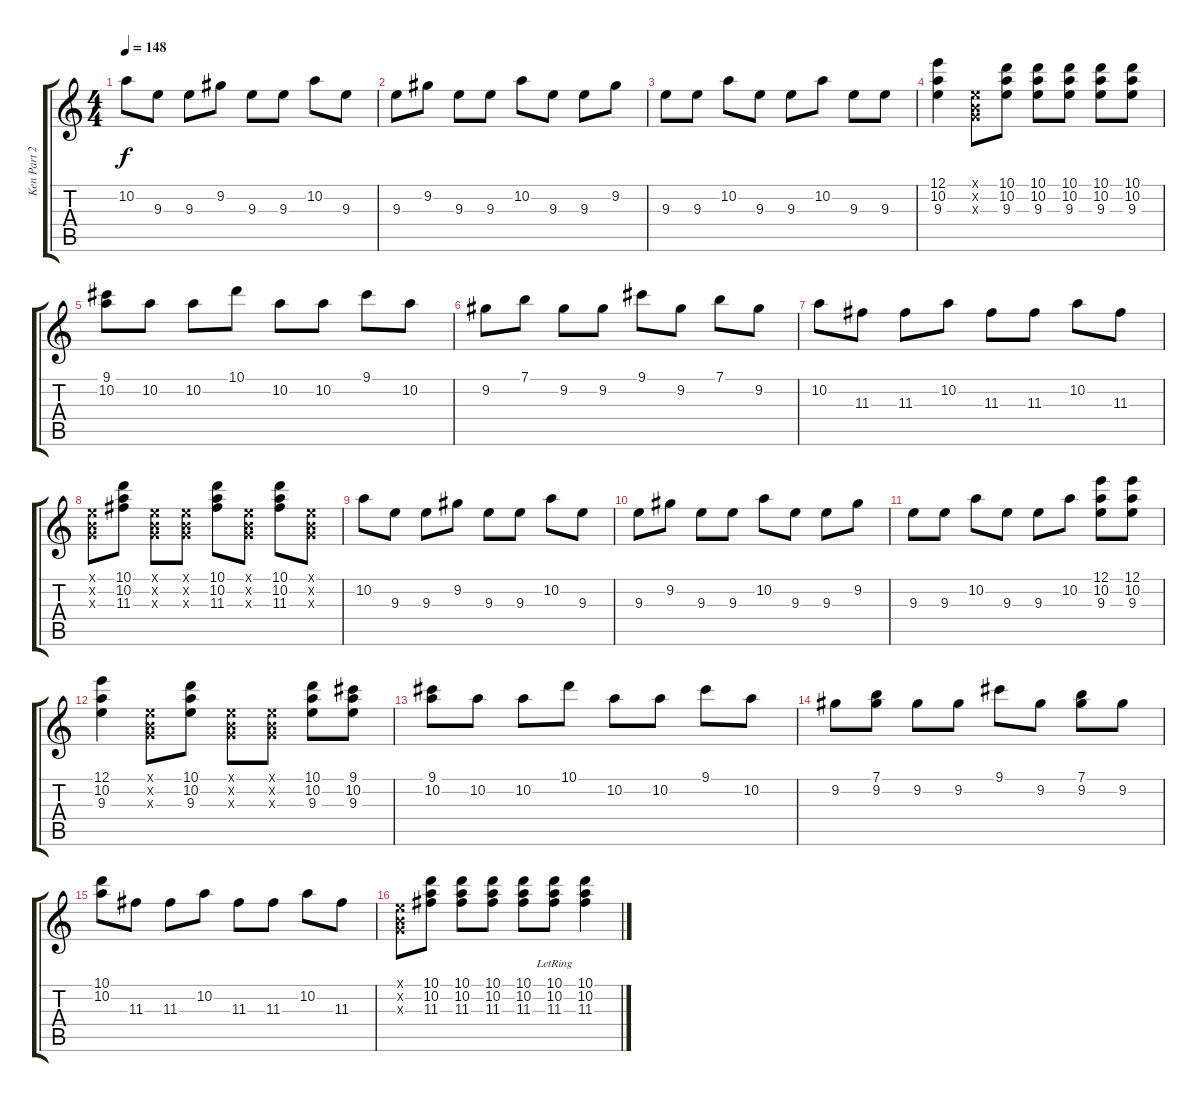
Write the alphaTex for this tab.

\track ("Ken Part 2" "Ken Part 2") {instrument electricguitarclean}
\staff {score tabs}
\tuning (E4 B3 G3 D3 A2 E2) {hide}
\ts (4 4)
\tempo 148
\clef g2
\ks c
10.2.8{dy f instrument electricguitarclean} 9.3.8 9.3.8 9.2.8 9.3.8 9.3.8 10.2.8 9.3.8 |
9.3.8 9.2.8 9.3.8 9.3.8 10.2.8 9.3.8 9.3.8 9.2.8 |
9.3.8 9.3.8 10.2.8 9.3.8 9.3.8 10.2.8 9.3.8 9.3.8 |
(12.1 10.2 9.3).4 (0.1{x} 0.2{x} 0.3{x}).8 (10.1 10.2 9.3).8 (10.1 10.2 9.3).8 (10.1 10.2 9.3).8 (10.1 10.2 9.3).8 (10.1 10.2 9.3).8 |
(9.1 10.2).8 10.2.8 10.2.8 10.1.8 10.2.8 10.2.8 9.1.8 10.2.8 |
9.2.8 7.1.8 9.2.8 9.2.8 9.1.8 9.2.8 7.1.8 9.2.8 |
10.2.8 11.3.8 11.3.8 10.2.8 11.3.8 11.3.8 10.2.8 11.3.8 |
(0.1{x} 0.2{x} 0.3{x}).8 (10.1 10.2 11.3).8 (0.1{x} 0.2{x} 0.3{x}).8 (0.1{x} 0.2{x} 0.3{x}).8 (10.1 10.2 11.3).8 (0.1{x} 0.2{x} 0.3{x}).8 (10.1 10.2 11.3).8 (0.1{x} 0.2{x} 0.3{x}).8 |
10.2.8 9.3.8 9.3.8 9.2.8 9.3.8 9.3.8 10.2.8 9.3.8 |
9.3.8 9.2.8 9.3.8 9.3.8 10.2.8 9.3.8 9.3.8 9.2.8 |
9.3.8 9.3.8 10.2.8 9.3.8 9.3.8 10.2.8 (12.1 10.2 9.3).8 (12.1 10.2 9.3).8 |
(12.1 10.2 9.3).4 (0.1{x} 0.2{x} 0.3{x}).8 (10.1 10.2 9.3).8 (0.1{x} 0.2{x} 0.3{x}).8 (0.1{x} 0.2{x} 0.3{x}).8 (10.1 10.2 9.3).8 (9.1 10.2 9.3).8 |
(9.1 10.2).8 10.2.8 10.2.8 10.1.8 10.2.8 10.2.8 9.1.8 10.2.8 |
9.2.8 (7.1 9.2).8 9.2.8 9.2.8 9.1.8 9.2.8 (7.1 9.2).8 9.2.8 |
(10.1 10.2).8 11.3.8 11.3.8 10.2.8 11.3.8 11.3.8 10.2.8 11.3.8 |
(0.1{x} 0.2{x} 0.3{x}).8 (10.1 10.2 11.3).8 (10.1 10.2 11.3).8 (10.1 10.2 11.3).8 (10.1 10.2 11.3).8 (10.1 10.2{lr} 11.3).8 (10.1 10.2 11.3).4
